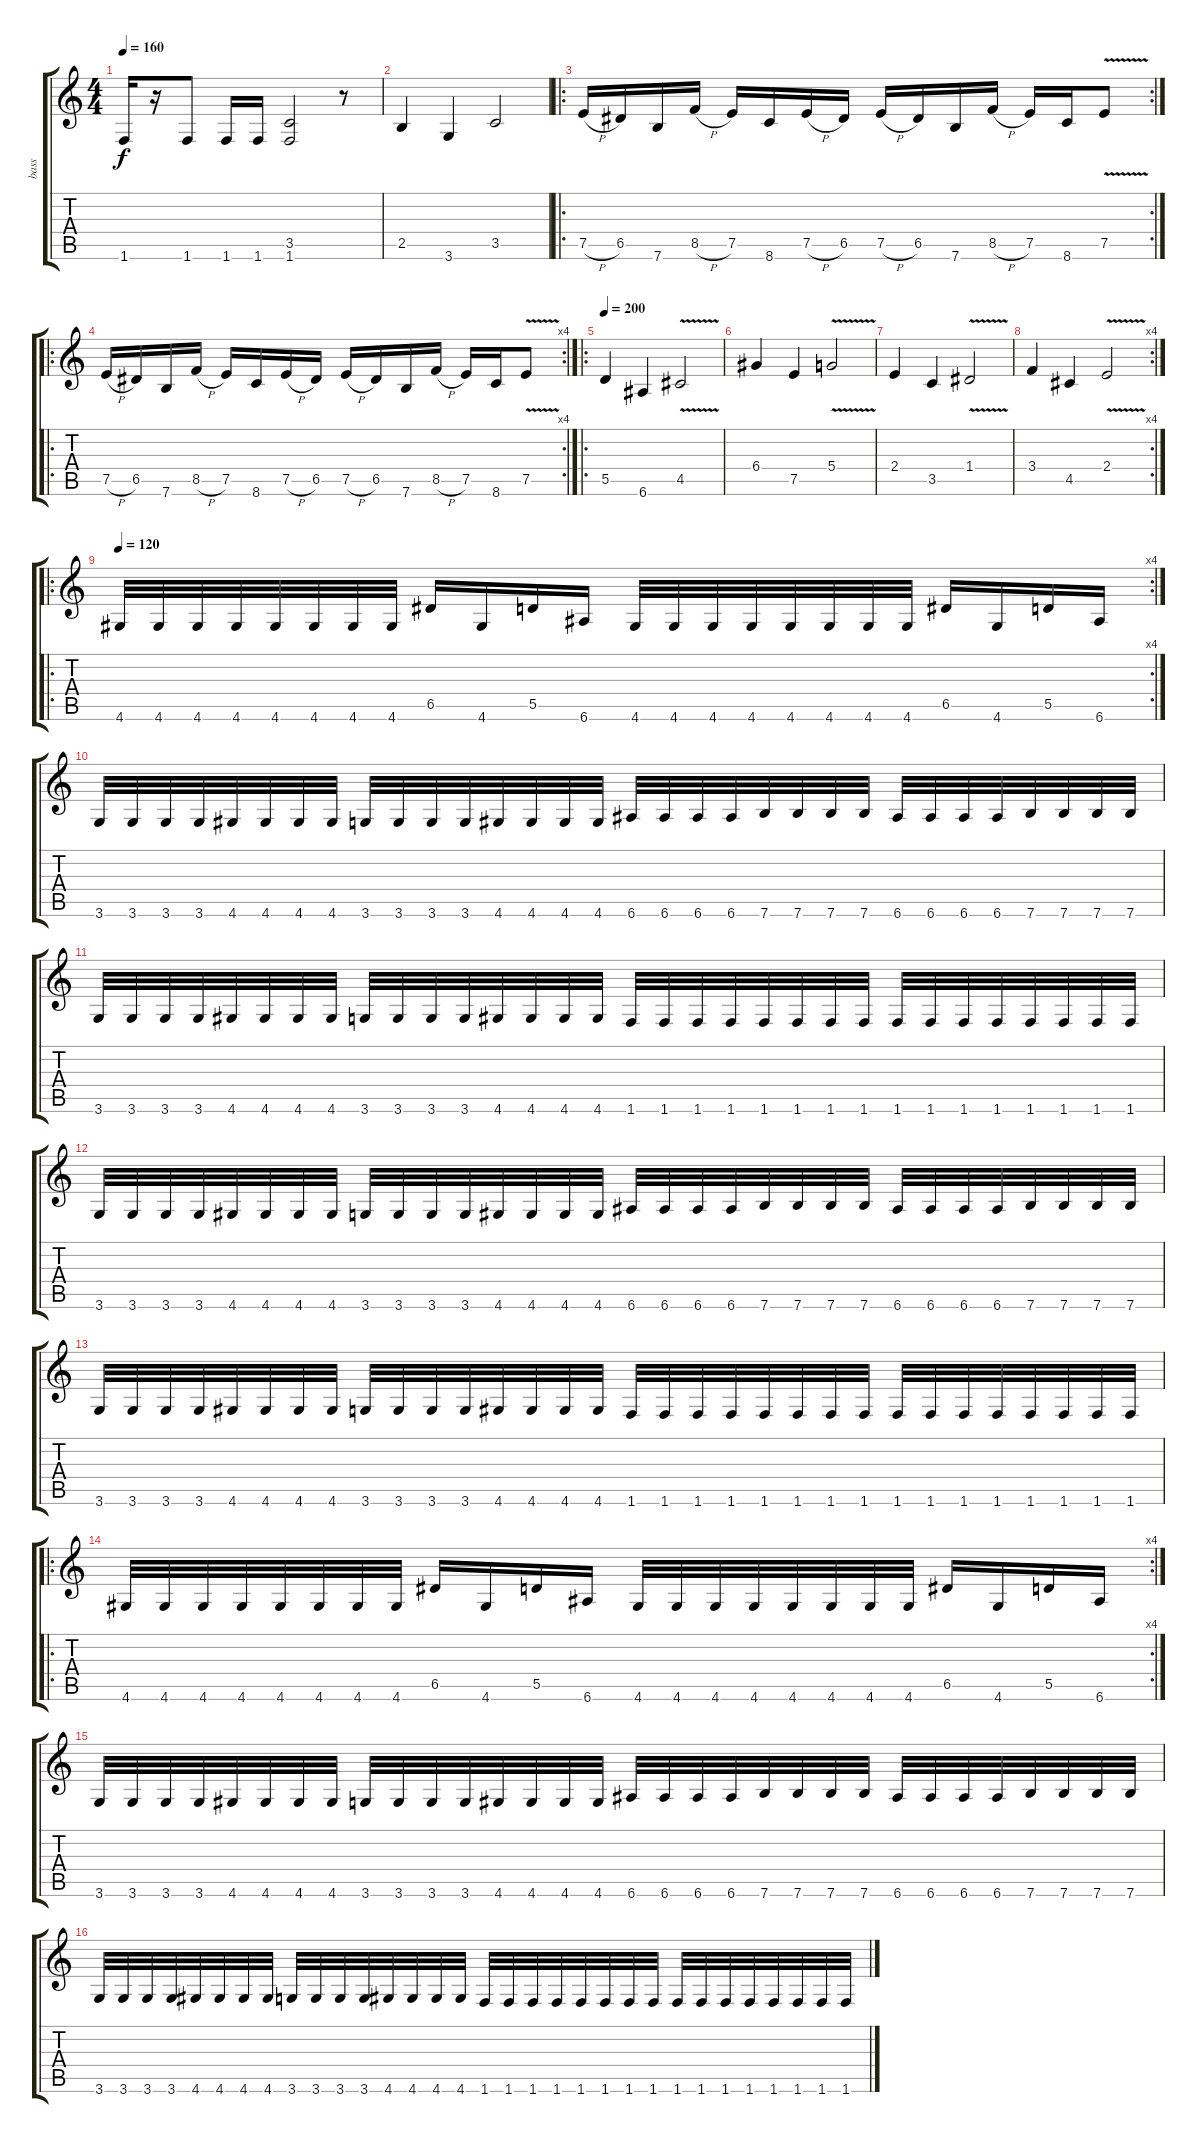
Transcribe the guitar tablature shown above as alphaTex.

\track ("bass" "bass") {instrument electricbassfinger}
\staff {score tabs}
\tuning (E4 B3 G3 D3 A2 E2) {hide}
\ts (4 4)
\tempo 160
\clef g2
\ks c
1.6.16{dy f} r.16 1.6.8 1.6.16 1.6.16 (3.5 1.6).2 r.8 |
2.5.4 3.6.4 3.5.2 |
\ro
\rc 2
7.5{h}.16 6.5.16 7.6.16 8.5{h}.16 7.5.16 8.6.16 7.5{h}.16 6.5.16 7.5{h}.16 6.5.16 7.6.16 8.5{h}.16 7.5.16 8.6.16 7.5{v}.8 |
\ro
\rc 4
7.5{h}.16 6.5.16 7.6.16 8.5{h}.16 7.5.16 8.6.16 7.5{h}.16 6.5.16 7.5{h}.16 6.5.16 7.6.16 8.5{h}.16 7.5.16 8.6.16 7.5{v}.8 |
\ro
\tempo 200
5.5.4 6.6.4 4.5{v}.2 |
6.4.4 7.5.4 5.4{v}.2 |
2.4.4 3.5.4 1.4{v}.2 |
\rc 4
3.4.4 4.5.4 2.4{v}.2 |
\ro
\rc 4
\tempo 120
4.6.32 4.6.32 4.6.32 4.6.32 4.6.32 4.6.32 4.6.32 4.6.32 6.5.16 4.6.16 5.5.16 6.6.16 4.6.32 4.6.32 4.6.32 4.6.32 4.6.32 4.6.32 4.6.32 4.6.32 6.5.16 4.6.16 5.5.16 6.6.16 |
3.6.32 3.6.32 3.6.32 3.6.32 4.6.32 4.6.32 4.6.32 4.6.32 3.6.32 3.6.32 3.6.32 3.6.32 4.6.32 4.6.32 4.6.32 4.6.32 6.6.32 6.6.32 6.6.32 6.6.32 7.6.32 7.6.32 7.6.32 7.6.32 6.6.32 6.6.32 6.6.32 6.6.32 7.6.32 7.6.32 7.6.32 7.6.32 |
3.6.32 3.6.32 3.6.32 3.6.32 4.6.32 4.6.32 4.6.32 4.6.32 3.6.32 3.6.32 3.6.32 3.6.32 4.6.32 4.6.32 4.6.32 4.6.32 1.6.32 1.6.32 1.6.32 1.6.32 1.6.32 1.6.32 1.6.32 1.6.32 1.6.32 1.6.32 1.6.32 1.6.32 1.6.32 1.6.32 1.6.32 1.6.32 |
3.6.32 3.6.32 3.6.32 3.6.32 4.6.32 4.6.32 4.6.32 4.6.32 3.6.32 3.6.32 3.6.32 3.6.32 4.6.32 4.6.32 4.6.32 4.6.32 6.6.32 6.6.32 6.6.32 6.6.32 7.6.32 7.6.32 7.6.32 7.6.32 6.6.32 6.6.32 6.6.32 6.6.32 7.6.32 7.6.32 7.6.32 7.6.32 |
3.6.32 3.6.32 3.6.32 3.6.32 4.6.32 4.6.32 4.6.32 4.6.32 3.6.32 3.6.32 3.6.32 3.6.32 4.6.32 4.6.32 4.6.32 4.6.32 1.6.32 1.6.32 1.6.32 1.6.32 1.6.32 1.6.32 1.6.32 1.6.32 1.6.32 1.6.32 1.6.32 1.6.32 1.6.32 1.6.32 1.6.32 1.6.32 |
\ro
\rc 4
4.6.32 4.6.32 4.6.32 4.6.32 4.6.32 4.6.32 4.6.32 4.6.32 6.5.16 4.6.16 5.5.16 6.6.16 4.6.32 4.6.32 4.6.32 4.6.32 4.6.32 4.6.32 4.6.32 4.6.32 6.5.16 4.6.16 5.5.16 6.6.16 |
3.6.32 3.6.32 3.6.32 3.6.32 4.6.32 4.6.32 4.6.32 4.6.32 3.6.32 3.6.32 3.6.32 3.6.32 4.6.32 4.6.32 4.6.32 4.6.32 6.6.32 6.6.32 6.6.32 6.6.32 7.6.32 7.6.32 7.6.32 7.6.32 6.6.32 6.6.32 6.6.32 6.6.32 7.6.32 7.6.32 7.6.32 7.6.32 |
3.6.32 3.6.32 3.6.32 3.6.32 4.6.32 4.6.32 4.6.32 4.6.32 3.6.32 3.6.32 3.6.32 3.6.32 4.6.32 4.6.32 4.6.32 4.6.32 1.6.32 1.6.32 1.6.32 1.6.32 1.6.32 1.6.32 1.6.32 1.6.32 1.6.32 1.6.32 1.6.32 1.6.32 1.6.32 1.6.32 1.6.32 1.6.32
